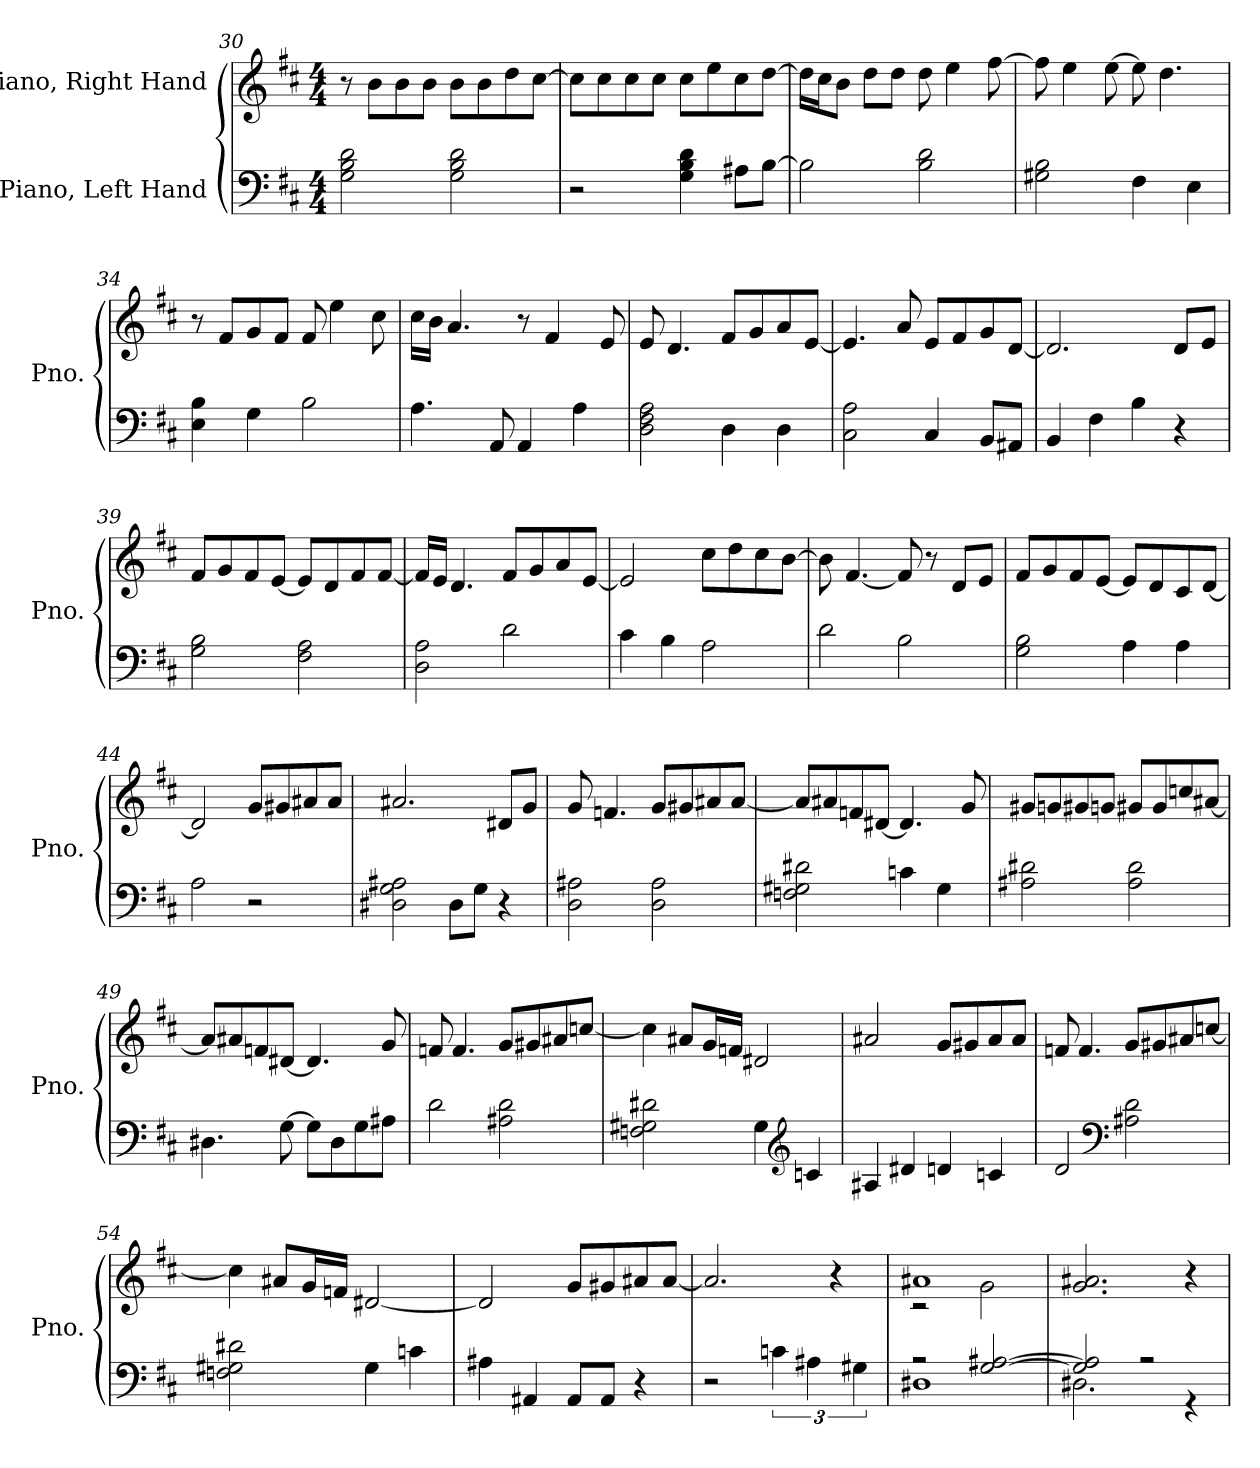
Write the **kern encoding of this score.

**kern	**kern
*part2	*part1
*staff2	*staff1
*I"Piano, Left Hand	*I"Piano, Right Hand
*I'Pno.	*I'Pno.
!!LO:PB:g=z
*clefF4	*clefG2
*k[f#c#]	*k[f#c#]
*M4/4	*M4/4
=30	=30
2G\ 2B\ 2d\	8r
.	8b\L
.	8b\
.	8b\J
2G\ 2B\ 2d\	8b\L
.	8b\
.	8dd\
.	[8cc#\J
=31	=31
2r	8cc#\L]
.	8cc#\
.	8cc#\
.	8cc#\J
4G\ 4B\ 4d\	8cc#\L
.	8ee\
8A#X\L	8cc#\
[8B\J	[8dd\J
=32	=32
2B\]	16dd\LL]
.	16cc#\J
.	8b\J
.	8dd\L
.	8dd\J
2B\ 2d\	8dd\
.	4ee\
.	[8ff#\
=33	=33
2G#X\ 2B\	8ff#\]
.	4ee\
.	[8ee\
4F#\	8ee\]
.	4.dd\
4E\	.
=34	=34
4E\ 4B\	8r
.	8f#/L
4G\	8g/
.	8f#/J
2B\	8f#/
.	4ee\
.	8cc#\
!!LO:LB:g=z
=35	=35
4.A\	16cc#\LL
.	16b\JJ
.	4.a/
8AA/	.
4AA/	8r
.	4f#/
4A\	.
.	8e/
=36	=36
2D\ 2F#\ 2A\	8e/
.	4.d/
4D\	8f#/L
.	8g/
4D\	8a/
.	[8e/J
=37	=37
2C#\ 2A\	4.e/]
.	8a/
4C#/	8e/L
.	8f#/
8BB/L	8g/
8AA#X/J	[8d/J
=38	=38
4BB/	2.d/]
4F#\	.
4B\	.
4r	8d/L
.	8e/J
=39	=39
2G\ 2B\	8f#/L
.	8g/
.	8f#/
.	[8e/J
2F#\ 2A\	8e/L]
.	8d/
.	8f#/
.	[8f#/J
!!LO:LB:g=z
=40	=40
2D\ 2A\	16f#/LL]
.	16e/JJ
.	4.d/
2d\	8f#/L
.	8g/
.	8a/
.	[8e/J
=41	=41
4c#\	2e/]
4B\	.
2A\	8cc#\L
.	8dd\
.	8cc#\
.	[8b\J
=42	=42
2d\	8b\]
.	[4.f#/
2B\	8f#/]
.	8r
.	8d/L
.	8e/J
=43	=43
2G\ 2B\	8f#/L
.	8g/
.	8f#/
.	[8e/J
4A\	8e/L]
.	8d/
4A\	8c#/
.	[8d/J
=44	=44
2A\	2d/]
2r	8g/L
.	8g#X/
.	8a#X/
.	8a#/J
!!LO:LB:g=z
=45	=45
2D#X\ 2G\ 2A#X\	2.a#X/
8D#\L	.
8G\J	.
4r	8d#X/L
.	8g/J
=46	=46
2D\ 2A#X\	8g/
.	4.fn/
2D\ 2A#\	8g/L
.	8g#X/
.	8a#X/
.	[8a#/J
=47	=47
2Fn\ 2G#X\ 2d#X\	8a#/L]
.	8a#X/
.	8fn/
.	[8d#X/J
4cn\	4.d#/]
4G#\	.
.	8g/
=48	=48
2A#X\ 2d#X\	8g#X/L
.	8gn/
.	8g#X/
.	8gn/J
2A#\ 2d#\	8g#X/L
.	8g#/
.	8ccn/
.	[8a#X/J
!!LO:LB:g=z
=49	=49
4.D#X\	8a#/L]
.	8a#X/
.	8fn/
[8G\	[8d#X/J
8G\L]	4.d#/]
8D#\	.
8G\	.
8A#X\J	8g/
=50	=50
2d\	8fn/
.	4.f/
2A#X\ 2d\	8g/L
.	8g#X/
.	8a#X/
.	[8ccn/J
=51	=51
2Fn\ 2G#X\ 2d#X\	4cc\]
.	8a#X/L
.	16g/L
.	16fn/JJ
4G#\	2d#X/
*clefG2	*
4cn/	.
!!LO:LB:g=z
=52	=52
4A#X/	2a#X/
4d#X/	.
4dn/	8g/L
.	8g#X/
4cn/	8a#/
.	8a#/J
=53	=53
2d/	8fn/
.	4.f/
*clefF4	*
2A#X\ 2d\	8g/L
.	8g#X/
.	8a#X/
.	[8ccn/J
=54	=54
2Fn\ 2G#X\ 2d#X\	4cc\]
.	8a#X/L
.	16g/L
.	16fn/JJ
4G#\	[2d#X/
4cn\	.
=55	=55
4A#X\	2d#/]
4AA#X/	.
8AA#/L	8g/L
8AA#/J	8g#X/
4r	8a#X/
.	[8a#/J
!!LO:PB:g=z
=56	=56
2r	2.a#/]
6cn\	.
6A#X\	.
.	4r
6G#X\	.
=57	=57
*^	*^
2r	1D#X	1a#X	2r
[2G/ [2A#X/	.	.	2g\
*	*	*v	*v
=58	=58	=58
2G/] 2A#/]	2.D#X\	2.g/ 2.a#X/
2r	.	.
.	4r	4r
*v	*v	*
=	=
*-	*-
